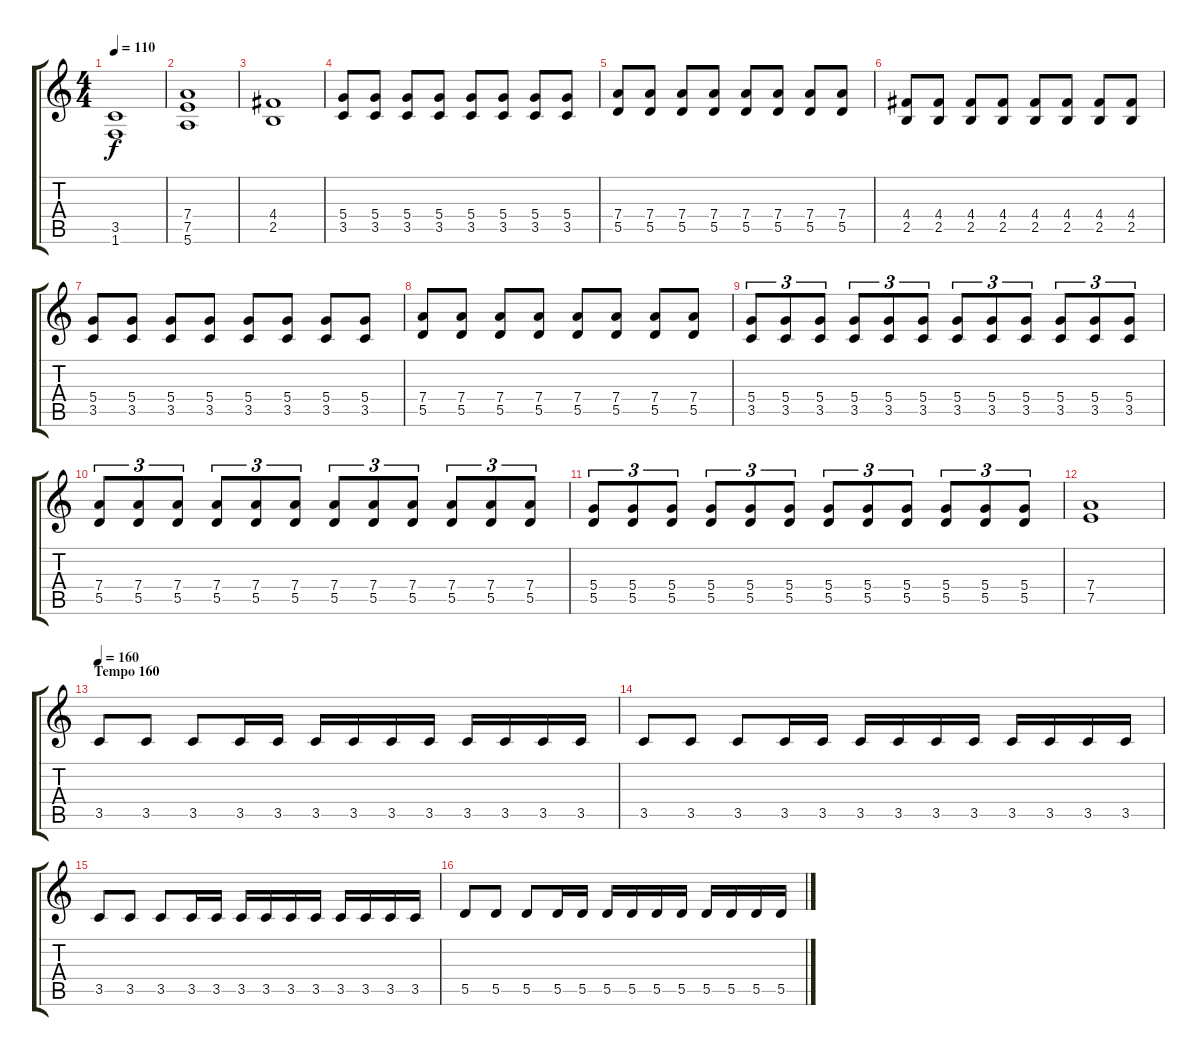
\track "" {instrument overdrivenguitar}
\staff {score tabs}
\tuning (E4 B3 G3 D3 A2 E2) {hide}
\ts (4 4)
\tempo 110
\clef g2
\ks c
(3.5{t} 1.6{t}).1{dy f} |
(7.4 7.5 5.6).1 |
(4.4 2.5).1 |
(5.4 3.5).8 (5.4 3.5).8 (5.4 3.5).8 (5.4 3.5).8 (5.4 3.5).8 (5.4 3.5).8 (5.4 3.5).8 (5.4 3.5).8 |
(7.4 5.5).8 (7.4 5.5).8 (7.4 5.5).8 (7.4 5.5).8 (7.4 5.5).8 (7.4 5.5).8 (7.4 5.5).8 (7.4 5.5).8 |
(4.4 2.5).8 (4.4 2.5).8 (4.4 2.5).8 (4.4 2.5).8 (4.4 2.5).8 (4.4 2.5).8 (4.4 2.5).8 (4.4 2.5).8 |
(5.4 3.5).8 (5.4 3.5).8 (5.4 3.5).8 (5.4 3.5).8 (5.4 3.5).8 (5.4 3.5).8 (5.4 3.5).8 (5.4 3.5).8 |
(7.4 5.5).8 (7.4 5.5).8 (7.4 5.5).8 (7.4 5.5).8 (7.4 5.5).8 (7.4 5.5).8 (7.4 5.5).8 (7.4 5.5).8 |
(5.4 3.5).8{tu (3 2)} (5.4 3.5).8{tu (3 2)} (5.4 3.5).8{tu (3 2)} (5.4 3.5).8{tu (3 2)} (5.4 3.5).8{tu (3 2)} (5.4 3.5).8{tu (3 2)} (5.4 3.5).8{tu (3 2)} (5.4 3.5).8{tu (3 2)} (5.4 3.5).8{tu (3 2)} (5.4 3.5).8{tu (3 2)} (5.4 3.5).8{tu (3 2)} (5.4 3.5).8{tu (3 2)} |
(7.4 5.5).8{tu (3 2)} (7.4 5.5).8{tu (3 2)} (7.4 5.5).8{tu (3 2)} (7.4 5.5).8{tu (3 2)} (7.4 5.5).8{tu (3 2)} (7.4 5.5).8{tu (3 2)} (7.4 5.5).8{tu (3 2)} (7.4 5.5).8{tu (3 2)} (7.4 5.5).8{tu (3 2)} (7.4 5.5).8{tu (3 2)} (7.4 5.5).8{tu (3 2)} (7.4 5.5).8{tu (3 2)} |
(5.4 5.5).8{tu (3 2)} (5.4 5.5).8{tu (3 2)} (5.4 5.5).8{tu (3 2)} (5.4 5.5).8{tu (3 2)} (5.4 5.5).8{tu (3 2)} (5.4 5.5).8{tu (3 2)} (5.4 5.5).8{tu (3 2)} (5.4 5.5).8{tu (3 2)} (5.4 5.5).8{tu (3 2)} (5.4 5.5).8{tu (3 2)} (5.4 5.5).8{tu (3 2)} (5.4 5.5).8{tu (3 2)} |
(7.4 7.5).1 |
\section ("" "Tempo 160")
\tempo 160
3.5.8 3.5.8 3.5.8 3.5.16 3.5.16 3.5.16 3.5.16 3.5.16 3.5.16 3.5.16 3.5.16 3.5.16 3.5.16 |
3.5.8 3.5.8 3.5.8 3.5.16 3.5.16 3.5.16 3.5.16 3.5.16 3.5.16 3.5.16 3.5.16 3.5.16 3.5.16 |
3.5.8 3.5.8 3.5.8 3.5.16 3.5.16 3.5.16 3.5.16 3.5.16 3.5.16 3.5.16 3.5.16 3.5.16 3.5.16 |
5.5.8 5.5.8 5.5.8 5.5.16 5.5.16 5.5.16 5.5.16 5.5.16 5.5.16 5.5.16 5.5.16 5.5.16 5.5.16
